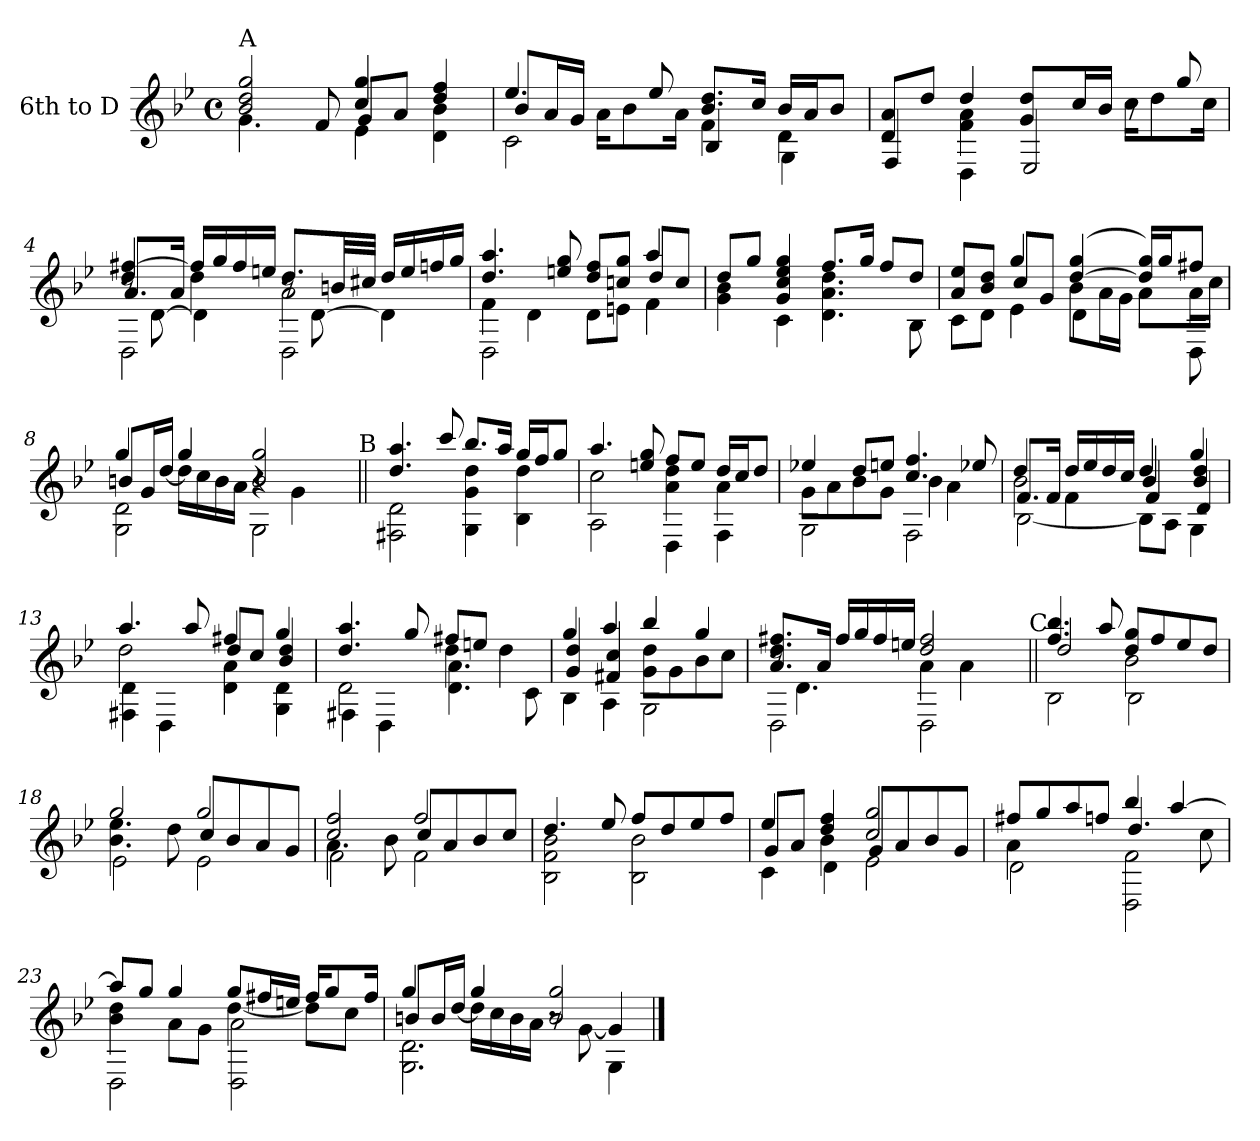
**kern
*part1
*staff1
*I"6th to D
!!LO:PB:g=z
*clefG2
*ITrd7c12
*k[b-e-]
*g:
*M4/4
*met(c)
*MM46
=1
*^
*	*^
!LO:TX:a:t=A	!	!
2B-i/ 2di 2gi	4.Gi\	2ryy
.	8Fi/	.
4ci/ 4gi	8Gi/L	4E-i\
.	8Ai/J	.
4di/ 4fi	4Di\ 4B-i	4ryy
=2	=2	=2
*	*	*^
4.e-i/	8B-i/L	2ryy	2Ci\
.	16Ai/L	.	.
.	16Gi/JJ	.	.
.	16Ai\KL	.	.
.	8B-i\	.	.
8e-i/	.	.	.
.	16Ai\Jk	.	.
8.B-i/ 8.diL	4Fi\	2ryy	4BB-i/
16ci/Jk	.	.	.
16B-i/LL	4Di\	.	4GGi\
16Ai/J	.	.	.
8B-i/J	.	.	.
=3	=3	=3	=3
8Di/ 8AiL	8ryy	2ryy	4FFi/
8di/J	8ryy	.	.
4di/	4Fi\ 4Ai	.	4DDi\
8Gi/ 8diL	16ryy	2ryy	2EE-i/
.	16ryy	.	.
16ci/L	8ryy	.	.
16B-i/JJ	.	.	.
8r	16ci\KL	.	.
.	8di\	.	.
8gi/	.	.	.
.	16ci\Jk	.	.
!!LO:LB:g=z	!!	!!	!!
=4	=4	=4	=4
4di/ [>4f#Xi	8.Ai/L	8r	2DDi\
.	.	[<8Di\	.
.	16Ai/Jk	.	.
16f#i/LL]	4di\	4Di\]	.
16gi/	.	.	.
16f#i/	.	.	.
16eni/JJ	.	.	.
8.di/L	2Ai\	8r	2DDi\
.	.	[<8Di\	.
32Bni/LL	.	.	.
32c#Xi/JJJ	.	.	.
16di/LL	.	4Di\]	.
16ei/	.	.	.
16fni/	.	.	.
16gi/JJ	.	.	.
*	*	*v	*v
=5	=5	=5
4.di/ 4.ai	4Fi\	2DDi\
.	4Di\	.
8eni/ 8gi	.	.
8di/ 8fiL	4ryy	8Di\L
8cni/ 8giJ	.	8Eni\J
4ai/	8di/L	4Fi\
.	8ci/J	.
=6	=6	=6
8di/L	4Gi\ 4B-i	2ryy
8gi/J	.	.
4Gi/ 4ci 4e-i 4gi	4Ci\	.
8.fi/L	4.Di\ 4.Ai 4.di	4.ryy
16gi/Jk	.	.
8fi/L	.	.
8di/J	8BB-i\	8ryy
!!LO:LB:g=z	!!	!!
=7	=7	=7
8Ai/ 8e-iL	4ryy	8Ci\L
8B-i/ 8diJ	.	8Di\J
4gi/	8ci/L	4E-i\
.	8Gi/J	.
([>4di/ 4gi	8B-i\L	4Di\
.	16Ai\L	.
.	16Gi\JJ	.
16di/] 16giLL)	8Ai\L	8ryy
16gi/J	.	.
8f#Xi/J	16Ai\L	8DDi\
.	16ci\JJ	.
=8	=8	=8
*	*	*^
4gi/	8Bni/L	2GGi\ 2Di	2ryy
.	16Gi/L	.	.
.	[<16di/JJ	.	.
4gi/	16di\LL]	.	.
.	16ci\	.	.
.	16Bi\	.	.
.	16Ai\JJ	.	.
2Bi/ 2gi	4r	2GGi\	4ryy
.	4Gi\	.	8ryy
.	.	.	16ryy
.	.	.	32ryy
.	.	.	64ryy
.	.	.	128...ryy
!	!	!	!LO:TX:a:t=B
.	.	.	1024ryy
*	*v	*v	*v
=9||	=9||
4.di/ 4.ai	2FF#Xi\ 2Di
8cci/	.
8.b-i/L	4GGi\ 4Gi 4di
16ai/Jk	.
16gi/LL	4BB-i\ 4di
16fi/J	.
8gi/J	.
!!LO:LB:g=z	!!
=10	=10
*	*^
4.ai/	2ci\	2AAi\
8eni/ 8gi	.	.
8fi/L	4Ai\ 4di	4DDi\
8ei/J	.	.
16di/LL	4Ai\	4FFi\
16ci/J	.	.
8di/J	.	.
=11	=11	=11
4e-Xi/	8Gi\L	2GGi\
.	8Ai\	.
8di/L	8B-i\	.
8eni/J	8Gi\J	.
4.ci/ 4.fi	4B-i\	2FFi\
.	4Ai\	.
8e-Xi/	.	.
=12	=12	=12
*	*	*^
4di/	2B-i\	8.Fi/L	[<2BB-i\
.	.	16Fi/Jk	.
16di/LL	.	4Fi\	.
16e-i/	.	.	.
16di/	.	.	.
16ci/JJ	.	.	.
4di/	4B-i/	4Fi/	8BB-i\L]
.	.	.	8AAi\J
4gi/	4B-i/ 4di	4Di/	4GGi\
*	*	*v	*v
=13	=13	=13
4.ai/	2di\	4FF#Xi\ 4Di
.	.	4DDi\
8ai/	.	.
4f#Xi/	8di/L	4Di\ 4Ai
.	8ci/J	.
4gi/	4B-i/ 4di	4GGi\ 4Di
!!LO:LB:g=z	!!	!!
=14	=14	=14
4.di/ 4.ai	2Di\	4FF#Xi\
.	.	4DDi\
8gi/	.	.
8f#Xi/L	4di\	4.Di\ 4.Ai
8eni/J	.	.
4di\	4ryy	.
.	.	8Ci\
=15	=15	=15
4gi/	4Gi/ 4di	4BB-i\
4ai/	4F#Xi/ 4ci	4AAi\
4b-i/	8Gi\ 8diL	2GGi\
.	8Gi\	.
4gi/	8B-i\	.
.	8ci\J	.
=16	=16	=16
*	*	*^
8.Ai/ 8.di 8.f#XiL	8r	2DDi\	2ryy
.	4.Di\	.	.
16Ai/Jk	.	.	.
16f#i/LL	.	.	.
16gi/	.	.	.
16f#i/	.	.	.
16eni/JJ	.	.	.
2di/ 2f#i	4Ai\	2DDi\	4ryy
.	4Ai\	.	8ryy
.	.	.	16ryy
.	.	.	32ryy
.	.	.	64ryy
.	.	.	128...ryy
!	!	!	!LO:TX:a:t=C
.	.	.	1024ryy
*	*	*v	*v
=17||	=17||	=17||
4.fi/ 4.b-i	2di/	2BB-i\
8ai/	.	.
8di/ 8giL	2B-i\	2BB-i\
8fi/	.	.
8e-i/	.	.
8di/J	.	.
!!LO:LB:g=z	!!	!!
=18	=18	=18
2gi/	4.B-i\ 4.e-i	2E-i\
.	8di\	.
2gi/	8ci/L	2E-i\
.	8B-i/	.
.	8Ai/	.
.	8Gi/J	.
=19	=19	=19
2ci/ 2fi	4.Ai\	2Fi\
.	8B-i\	.
2fi/	8ci/L	2Fi\
.	8Ai/	.
.	8B-i/	.
.	8ci/J	.
*	*v	*v
=20	=20
4.di/	2BB-i\ 2Fi 2B-i
8e-i/	.
8fi/L	2BB-i\ 2B-i
8di/	.
8e-i/	.
8fi/J	.
=21	=21
*	*^
4e-i/	8Gi/L	4Ci\
.	8Ai/J	.
4di/ 4fi	4B-i\	4Di\
2ci/ 2gi	8Gi/L	2E-i\
.	8Ai/	.
.	8B-i/	.
.	8Gi/J	.
!!LO:LB:g=z	!!	!!
=22	=22	=22
8f#Xi/L	4Ai\	2Di\
8gi/	.	.
8ai/	4ryy	.
8fni/J	.	.
4b-i/	4.di/	2DDi\ 2Fi
[>4ai/	.	.
.	8ci\	.
=23	=23	=23
8ai/L]	4B-i\ 4di	2DDi\
8gi/J	.	.
4gi/	8Ai\L	.
.	8Gi\J	.
8gi/L	[<4di\	2DDi\ 2Ai
16f#Xi/L	.	.
16eni/JJ	.	.
16f#i/KL	8di\L]	.
8gi/	.	.
.	8ci\J	.
16f#i/Jk	.	.
=24	=24	=24
4gi/	8Bni/L	2.GGi\ 2.Di
.	16Bi/L	.
.	[<16di/JJ	.
4gi/	16di\LL]	.
.	16ci\	.
.	16Bi\	.
.	16Ai\JJ	.
2Bi/ 2gi	8r	.
.	[<8Gi\	.
.	4Gi/]	4GGi\
*v	*v	*v
==
*-
